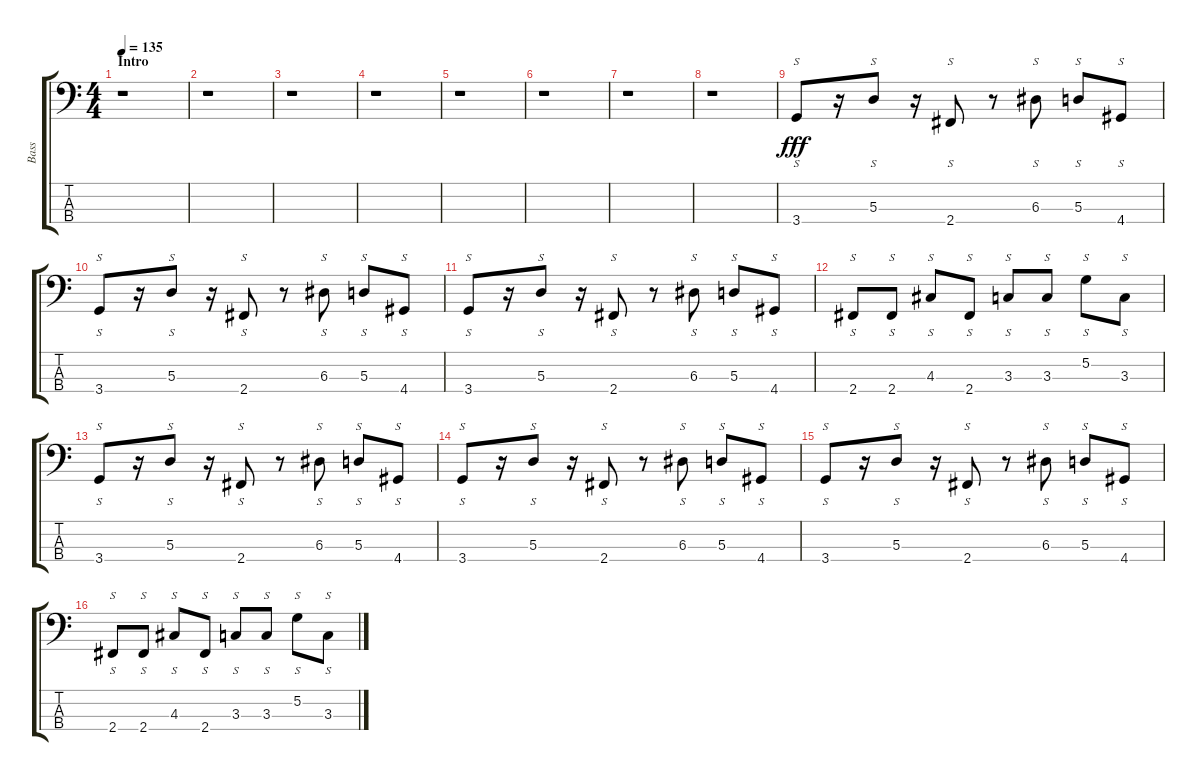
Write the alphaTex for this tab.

\track ("Bass" "Bass") {instrument acousticbass}
\staff {score tabs}
\tuning (G2 D2 A1 E1) {hide}
\ts (4 4)
\section ("" "Intro")
\tempo 135
\clef f4
\ks c
r.1{dy fff instrument acousticbass} |
r.1 |
r.1 |
r.1 |
r.1 |
r.1 |
r.1 |
r.1 |
3.4.8{s} r.16 5.3.8{s} r.16 2.4.8{s} r.8 6.3.8{s} 5.3.8{s} 4.4.8{s} |
3.4.8{s} r.16 5.3.8{s} r.16 2.4.8{s} r.8 6.3.8{s} 5.3.8{s} 4.4.8{s} |
3.4.8{s} r.16 5.3.8{s} r.16 2.4.8{s} r.8 6.3.8{s} 5.3.8{s} 4.4.8{s} |
2.4.8{s} 2.4.8{s} 4.3.8{s} 2.4.8{s} 3.3.8{s} 3.3.8{s} 5.2.8{s} 3.3.8{s} |
3.4.8{s} r.16 5.3.8{s} r.16 2.4.8{s} r.8 6.3.8{s} 5.3.8{s} 4.4.8{s} |
3.4.8{s} r.16 5.3.8{s} r.16 2.4.8{s} r.8 6.3.8{s} 5.3.8{s} 4.4.8{s} |
3.4.8{s} r.16 5.3.8{s} r.16 2.4.8{s} r.8 6.3.8{s} 5.3.8{s} 4.4.8{s} |
2.4.8{s} 2.4.8{s} 4.3.8{s} 2.4.8{s} 3.3.8{s} 3.3.8{s} 5.2.8{s} 3.3.8{s}
